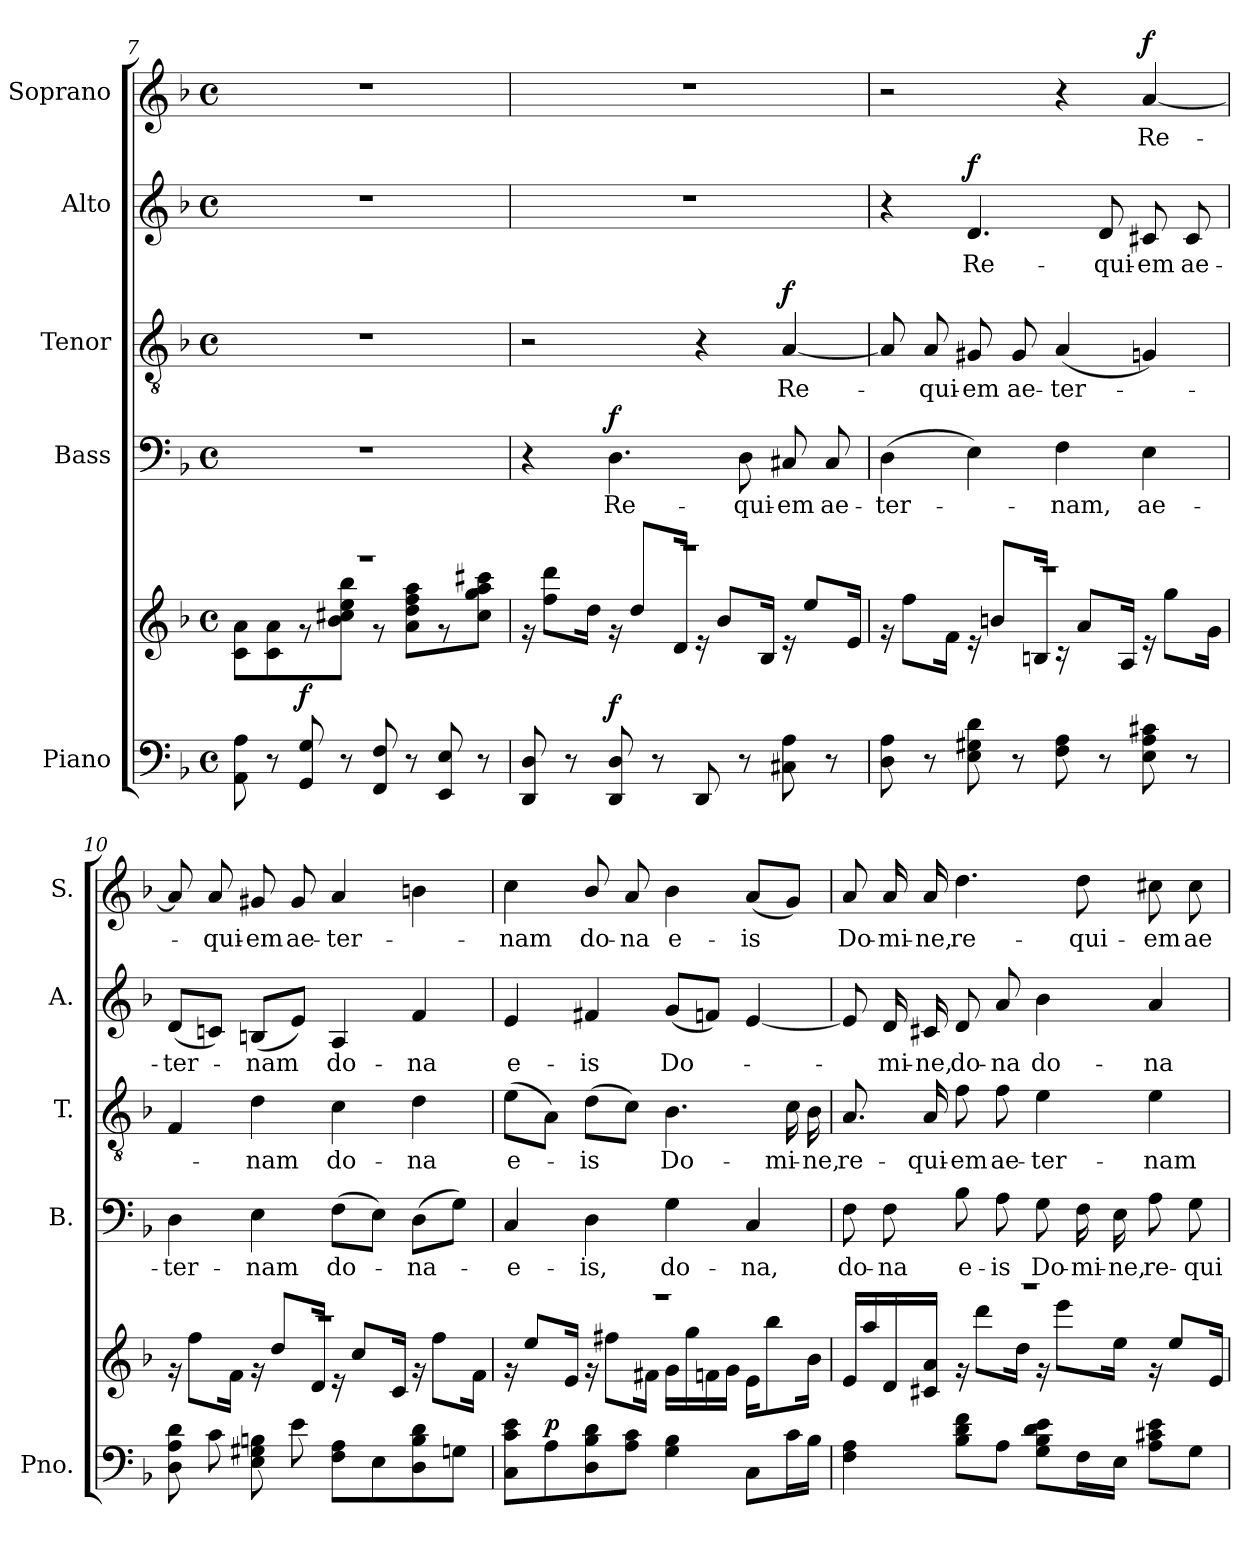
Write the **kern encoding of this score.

**kern	**kern	**dynam	**kern	**text	**dynam	**kern	**text	**dynam	**kern	**text	**dynam	**kern	**text	**dynam
*part5	*part5	*part5	*part4	*part4	*part4	*part3	*part3	*part3	*part2	*part2	*part2	*part1	*part1	*part1
*staff6	*staff5	*staff5/6	*staff4	*staff4	*staff4	*staff3	*staff3	*staff3	*staff2	*staff2	*staff2	*staff1	*staff1	*staff1
*I"Piano	*	*	*I"Bass	*	*	*I"Tenor	*	*	*I"Alto	*	*	*I"Soprano	*	*
*I'Pno.	*	*	*I'B.	*	*	*I'T.	*	*	*I'A.	*	*	*I'S.	*	*
*clefF4	*clefG2	*	*clefF4	*	*	*clefGv2	*	*	*clefG2	*	*	*clefG2	*	*
*k[b-]	*k[b-]	*	*k[b-]	*	*	*k[b-]	*	*	*k[b-]	*	*	*k[b-]	*	*
*M4/4	*M4/4	*	*M4/4	*	*	*M4/4	*	*	*M4/4	*	*	*M4/4	*	*
*met(c)	*met(c)	*	*met(c)	*	*	*met(c)	*	*	*met(c)	*	*	*met(c)	*	*
=7	=7	=7	=7	=7	=7	=7	=7	=7	=7	=7	=7	=7	=7	=7
*	*^	*	*	*	*	*	*	*	*	*	*	*	*	*
8AA\ 8A\	1r	8c\ 8a\L	.	1r	.	.	1r	.	.	1r	.	.	1r	.	.
8r	.	8c\ 8a\	.	.	.	.	.	.	.	.	.	.	.	.	.
!	!	!	!LO:DY:a=2	!	!	!	!	!	!	!	!	!	!	!	!
8GG/ 8G/	.	8r	f	.	.	.	.	.	.	.	.	.	.	.	.
8r	.	8b-\ 8cc#X\ 8ee\ 8bb-\J	.	.	.	.	.	.	.	.	.	.	.	.	.
8FF/ 8F/	.	8r	.	.	.	.	.	.	.	.	.	.	.	.	.
8r	.	8a\ 8dd\ 8ff\ 8aa\L	.	.	.	.	.	.	.	.	.	.	.	.	.
8EE/ 8E/	.	8r	.	.	.	.	.	.	.	.	.	.	.	.	.
8r	.	8cc#\ 8gg\ 8aa\ 8ccc#X\J	.	.	.	.	.	.	.	.	.	.	.	.	.
=8	=8	=8	=8	=8	=8	=8	=8	=8	=8	=8	=8	=8	=8	=8	=8
8DD/ 8D/	1r	16r	.	4r	.	.	2r	.	.	1r	.	.	1r	.	.
.	.	8ff\ 8ddd\L	.	.	.	.	.	.	.	.	.	.	.	.	.
8r	.	.	.	.	.	.	.	.	.	.	.	.	.	.	.
.	.	16dd\Jk	.	.	.	.	.	.	.	.	.	.	.	.	.
!	!	!	!LO:DY:a=2	!	!LO:LY:b	!LO:DY:a	!	!	!	!	!	!	!	!	!
8DD/ 8D/	.	16r	f	4.D\	Re-	f	.	.	.	.	.	.	.	.	.
.	.	8dd/L	.	.	.	.	.	.	.	.	.	.	.	.	.
8r	.	.	.	.	.	.	.	.	.	.	.	.	.	.	.
.	.	16d/Jk	.	.	.	.	.	.	.	.	.	.	.	.	.
8DD/	.	16r	.	.	.	.	4r	.	.	.	.	.	.	.	.
.	.	8b-/L	.	.	.	.	.	.	.	.	.	.	.	.	.
!	!	!	!	!	!LO:LY:b	!	!	!	!	!	!	!	!	!	!
8r	.	.	.	8D\	-qui-	.	.	.	.	.	.	.	.	.	.
.	.	16B-/Jk	.	.	.	.	.	.	.	.	.	.	.	.	.
!	!	!	!	!	!LO:LY:b	!	!	!LO:LY:b	!LO:DY:a	!	!	!	!	!	!
8C#X\ 8A\	.	16r	.	8C#X/	-em	.	[4A/	Re-	f	.	.	.	.	.	.
.	.	8ee/L	.	.	.	.	.	.	.	.	.	.	.	.	.
!	!	!	!	!	!LO:LY:b	!	!	!	!	!	!	!	!	!	!
8r	.	.	.	8C#/	ae-	.	.	.	.	.	.	.	.	.	.
.	.	16e/Jk	.	.	.	.	.	.	.	.	.	.	.	.	.
=9	=9	=9	=9	=9	=9	=9	=9	=9	=9	=9	=9	=9	=9	=9	=9
!	!	!	!	!	!LO:LY:b	!	!	!	!	!	!	!	!	!	!
8D\ 8A\	1r	16r	.	(4D\	-ter-	.	8A/]	.	.	4r	.	.	2r	.	.
.	.	8ff\L	.	.	.	.	.	.	.	.	.	.	.	.	.
!	!	!	!	!	!	!	!	!LO:LY:b	!	!	!	!	!	!	!
8r	.	.	.	.	.	.	8A/	-qui-	.	.	.	.	.	.	.
.	.	16f\Jk	.	.	.	.	.	.	.	.	.	.	.	.	.
!	!	!	!	!	!	!	!	!LO:LY:b	!	!	!LO:LY:b	!LO:DY:a	!	!	!
8E\ 8G#X\ 8d\	.	16r	.	4E\)	.	.	8G#X/	-em	.	4.d/	Re-	f	.	.	.
.	.	8bn/L	.	.	.	.	.	.	.	.	.	.	.	.	.
!	!	!	!	!	!	!	!	!LO:LY:b	!	!	!	!	!	!	!
8r	.	.	.	.	.	.	8G#/	ae-	.	.	.	.	.	.	.
.	.	16Bn/Jk	.	.	.	.	.	.	.	.	.	.	.	.	.
!	!	!	!	!	!LO:LY:b	!	!	!LO:LY:b	!	!	!	!	!	!	!
8F\ 8A\	.	16r	.	4F\	-nam,	.	(4A/	-ter-	.	.	.	.	4r	.	.
.	.	8a/L	.	.	.	.	.	.	.	.	.	.	.	.	.
!	!	!	!	!	!	!	!	!	!	!	!LO:LY:b	!	!	!	!
8r	.	.	.	.	.	.	.	.	.	8d/	-qui-	.	.	.	.
.	.	16A/Jk	.	.	.	.	.	.	.	.	.	.	.	.	.
!	!	!	!	!	!LO:LY:b	!	!	!	!	!	!LO:LY:b	!	!	!LO:LY:b	!LO:DY:a
8E\ 8A\ 8c#X\	.	16r	.	4E\	ae-	.	4Gn/)	.	.	8c#X/	-em	.	[4a/	Re-	f
.	.	8gg\L	.	.	.	.	.	.	.	.	.	.	.	.	.
!	!	!	!	!	!	!	!	!	!	!	!LO:LY:b	!	!	!	!
8r	.	.	.	.	.	.	.	.	.	8c#/	ae-	.	.	.	.
.	.	16g\Jk	.	.	.	.	.	.	.	.	.	.	.	.	.
!!LO:LB:g=z
=10	=10	=10	=10	=10	=10	=10	=10	=10	=10	=10	=10	=10	=10	=10	=10
!	!	!	!	!	!LO:LY:b	!	!	!	!	!	!LO:LY:b	!	!	!	!
8D\ 8A\ 8d\	1r	16r	.	4D\	-ter-	.	4F/	.	.	(8d/L	-ter-	.	8a/]	.	.
.	.	8ff\L	.	.	.	.	.	.	.	.	.	.	.	.	.
!	!	!	!	!	!	!	!	!	!	!	!	!	!	!LO:LY:b	!
8c\	.	.	.	.	.	.	.	.	.	8cn/J)	.	.	8a/	-qui-	.
.	.	16f\Jk	.	.	.	.	.	.	.	.	.	.	.	.	.
!	!	!	!	!	!LO:LY:b	!	!	!LO:LY:b	!	!	!LO:LY:b	!	!	!LO:LY:b	!
8E\ 8G#X\ 8Bn\	.	16r	.	4E\	-nam	.	4d\	-nam	.	(8Bn/L	-nam	.	8g#X/	-em	.
.	.	8dd/L	.	.	.	.	.	.	.	.	.	.	.	.	.
!	!	!	!	!	!	!	!	!	!	!	!	!	!	!LO:LY:b	!
8e\	.	.	.	.	.	.	.	.	.	8e/J)	.	.	8g#/	ae-	.
.	.	16d/Jk	.	.	.	.	.	.	.	.	.	.	.	.	.
!	!	!	!	!	!LO:LY:b	!	!	!LO:LY:b	!	!	!LO:LY:b	!	!	!LO:LY:b	!
8F\ 8A\L	.	16r	.	(8F\L	do-	.	4c\	do-	.	4A/	do-	.	4a/	-ter-	.
.	.	8cc/L	.	.	.	.	.	.	.	.	.	.	.	.	.
8E\	.	.	.	8E\J)	.	.	.	.	.	.	.	.	.	.	.
.	.	16c/Jk	.	.	.	.	.	.	.	.	.	.	.	.	.
!	!	!	!	!	!LO:LY:b	!	!	!LO:LY:b	!	!	!LO:LY:b	!	!	!	!
8D\ 8B\ 8d\	.	16r	.	(8D\L	-na-	.	4d\	-na	.	4f/	-na	.	4bn\	.	.
.	.	8ff\L	.	.	.	.	.	.	.	.	.	.	.	.	.
8Gn\J	.	.	.	8G\J)	.	.	.	.	.	.	.	.	.	.	.
.	.	16f\Jk	.	.	.	.	.	.	.	.	.	.	.	.	.
=11	=11	=11	=11	=11	=11	=11	=11	=11	=11	=11	=11	=11	=11	=11	=11
!	!	!	!	!	!LO:LY:b	!	!	!LO:LY:b	!	!	!LO:LY:b	!	!	!LO:LY:b	!
8C\ 8c\ 8e\L	1r	16r	.	4C/	-e-	.	(8e\L	e-	.	4e/	e-	.	4cc\	-nam	.
.	.	8ee/L	.	.	.	.	.	.	.	.	.	.	.	.	.
!	!	!	!LO:DY:a=2	!	!	!	!	!	!	!	!	!	!	!	!
8A\	.	.	p	.	.	.	8A\J)	.	.	.	.	.	.	.	.
.	.	16e/Jk	.	.	.	.	.	.	.	.	.	.	.	.	.
!	!	!	!	!	!LO:LY:b	!	!	!LO:LY:b	!	!	!LO:LY:b	!	!	!LO:LY:b	!
8D\ 8B-\ 8d\	.	16r	.	4D\	-is,	.	(8d\L	-is	.	4f#X/	-is	.	8b-/	do-	.
.	.	8ff#X\L	.	.	.	.	.	.	.	.	.	.	.	.	.
!	!	!	!	!	!	!	!	!	!	!	!	!	!	!LO:LY:b	!
8A\ 8c\J	.	.	.	.	.	.	8c\J)	.	.	.	.	.	8a/	-na	.
.	.	16f#X\Jk	.	.	.	.	.	.	.	.	.	.	.	.	.
!	!	!	!	!	!LO:LY:b	!	!	!LO:LY:b	!	!	!LO:LY:b	!	!	!LO:LY:b	!
4G\ 4B-\	.	16g\LL	.	4G\	do-	.	4.B-\	Do-	.	(8g/L	Do-	.	4b-\	e-	.
.	.	16gg\	.	.	.	.	.	.	.	.	.	.	.	.	.
.	.	16fn\	.	.	.	.	.	.	.	8fn/J)	.	.	.	.	.
.	.	16g\JJ	.	.	.	.	.	.	.	.	.	.	.	.	.
!	!	!	!	!	!LO:LY:b	!	!	!	!	!	!	!	!	!LO:LY:b	!
8C\L	.	16e\KL	.	4C/	-na,	.	.	.	.	[4e/	.	.	(8a/L	-is	.
.	.	8bb-\	.	.	.	.	.	.	.	.	.	.	.	.	.
!	!	!	!	!	!	!	!	!LO:LY:b	!	!	!	!	!	!	!
16c\L	.	.	.	.	.	.	16c\	-mi-	.	.	.	.	8g/J)	.	.
!	!	!	!	!	!	!	!	!LO:LY:b	!	!	!	!	!	!	!
16B-\JJ	.	16b-\Jk	.	.	.	.	16B-\	-ne,	.	.	.	.	.	.	.
=12	=12	=12	=12	=12	=12	=12	=12	=12	=12	=12	=12	=12	=12	=12	=12
!	!	!	!	!	!LO:LY:b	!	!	!LO:LY:b	!	!	!	!	!	!LO:LY:b	!
4F\ 4A\	1r	16e/LL	.	8F\	do-	.	8.A/	re-	.	8e/]	.	.	8a/	Do-	.
.	.	16aa/	.	.	.	.	.	.	.	.	.	.	.	.	.
!	!	!	!	!	!LO:LY:b	!	!	!	!	!	!LO:LY:b	!	!	!LO:LY:b	!
.	.	16d/	.	8F\	-na	.	.	.	.	16d/	-mi-	.	16a/	-mi-	.
!	!	!	!	!	!	!	!	!LO:LY:b	!	!	!LO:LY:b	!	!	!LO:LY:b	!
.	.	16c#X/ 16a/JJ	.	.	.	.	16A/	-qui-	.	16c#X/	-ne,	.	16a/	-ne,	.
!	!	!	!	!	!LO:LY:b	!	!	!LO:LY:b	!	!	!LO:LY:b	!	!	!LO:LY:b	!
8B-\ 8d\ 8f\L	.	16r	.	8B-\	e-	.	8f\	-em	.	8d/	do-	.	4.dd\	re-	.
.	.	8ddd\L	.	.	.	.	.	.	.	.	.	.	.	.	.
!	!	!	!	!	!LO:LY:b	!	!	!LO:LY:b	!	!	!LO:LY:b	!	!	!	!
8A\J	.	.	.	8A\	-is	.	8f\	ae-	.	8a/	-na	.	.	.	.
.	.	16dd\Jk	.	.	.	.	.	.	.	.	.	.	.	.	.
!	!	!	!	!	!LO:LY:b	!	!	!LO:LY:b	!	!	!LO:LY:b	!	!	!	!
8G\ 8B-\ 8d\ 8e\L	.	16r	.	8G\	Do-	.	4e\	-ter-	.	4b-\	do-	.	.	.	.
.	.	8eee\L	.	.	.	.	.	.	.	.	.	.	.	.	.
!	!	!	!	!	!LO:LY:b	!	!	!	!	!	!	!	!	!LO:LY:b	!
16F\L	.	.	.	16F\	-mi-	.	.	.	.	.	.	.	8dd\	-qui-	.
!	!	!	!	!	!LO:LY:b	!	!	!	!	!	!	!	!	!	!
16E\JJ	.	16ee\Jk	.	16E\	-ne,	.	.	.	.	.	.	.	.	.	.
!	!	!	!	!	!LO:LY:b	!	!	!LO:LY:b	!	!	!LO:LY:b	!	!	!LO:LY:b	!
8A\ 8c#X\ 8e\L	.	16r	.	8A\	re-	.	4e\	-nam	.	4a/	-na	.	8cc#X\	-em	.
.	.	8ee/L	.	.	.	.	.	.	.	.	.	.	.	.	.
!	!	!	!	!	!LO:LY:b	!	!	!	!	!	!	!	!	!LO:LY:b	!
8G\J	.	.	.	8G\	-qui-	.	.	.	.	.	.	.	8cc#\	ae-	.
.	.	16e/Jk	.	.	.	.	.	.	.	.	.	.	.	.	.
*	*v	*v	*	*	*	*	*	*	*	*	*	*	*	*	*
=	=	=	=	=	=	=	=	=	=	=	=	=	=	=
*-	*-	*-	*-	*-	*-	*-	*-	*-	*-	*-	*-	*-	*-	*-
